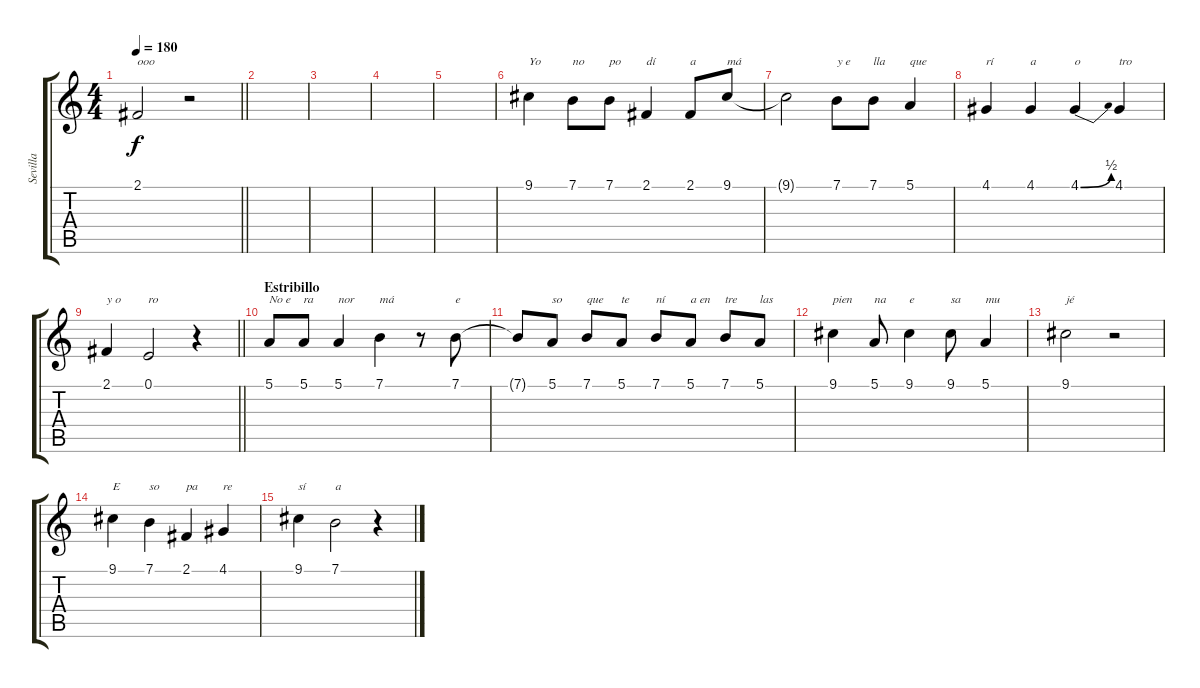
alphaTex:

\track ("Sevilla" "Sevilla") {instrument lead2sawtooth}
\staff {score tabs}
\tuning (E4 B3 G3 D3 A2 E2) {hide}
\ts (4 4)
\tempo 180
\clef g2
\barLineRight lightlight
\ks c
2.1.2{txt "ooo" dy f} r.2 |
|
|
|
|
9.1.4{txt "Yo"} 7.1.8{txt "no"} 7.1.8{txt "po"} 2.1.4{txt "dí"} 2.1.8{txt "a"} 9.1.8{txt "má"} |
9.1{t}.2 7.1.8{txt "y e"} 7.1.8{txt "lla"} 5.1.4{txt "que"} |
4.1.4{txt "rí"} 4.1.4{txt "a"} 4.1{be (bend 0 0 60 2)}.4{txt "o"} 4.1.4{txt "tro"} |
\barLineRight lightlight
2.1.4{txt "y o"} 0.1.2{txt "ro"} r.4 |
\section ("" "Estribillo")
5.1.8{txt "No e"} 5.1.8{txt "ra"} 5.1.4{txt "nor"} 7.1.4{txt "má"} r.8 7.1.8{txt "e"} |
7.1{t}.8 5.1.8{txt "so"} 7.1.8{txt "que"} 5.1.8{txt "te"} 7.1.8{txt "ní"} 5.1.8{txt "a en"} 7.1.8{txt "tre"} 5.1.8{txt "las"} |
9.1.4{txt "pien"} 5.1.8{txt "na"} 9.1.4{txt "e"} 9.1.8{txt "sa"} 5.1.4{txt "mu"} |
9.1.2{txt "jé"} r.2 |
9.1.4{txt "E"} 7.1.4{txt "so"} 2.1.4{txt "pa"} 4.1.4{txt "re"} |
9.1.4{txt "sí"} 7.1.2{txt "a"} r.4
